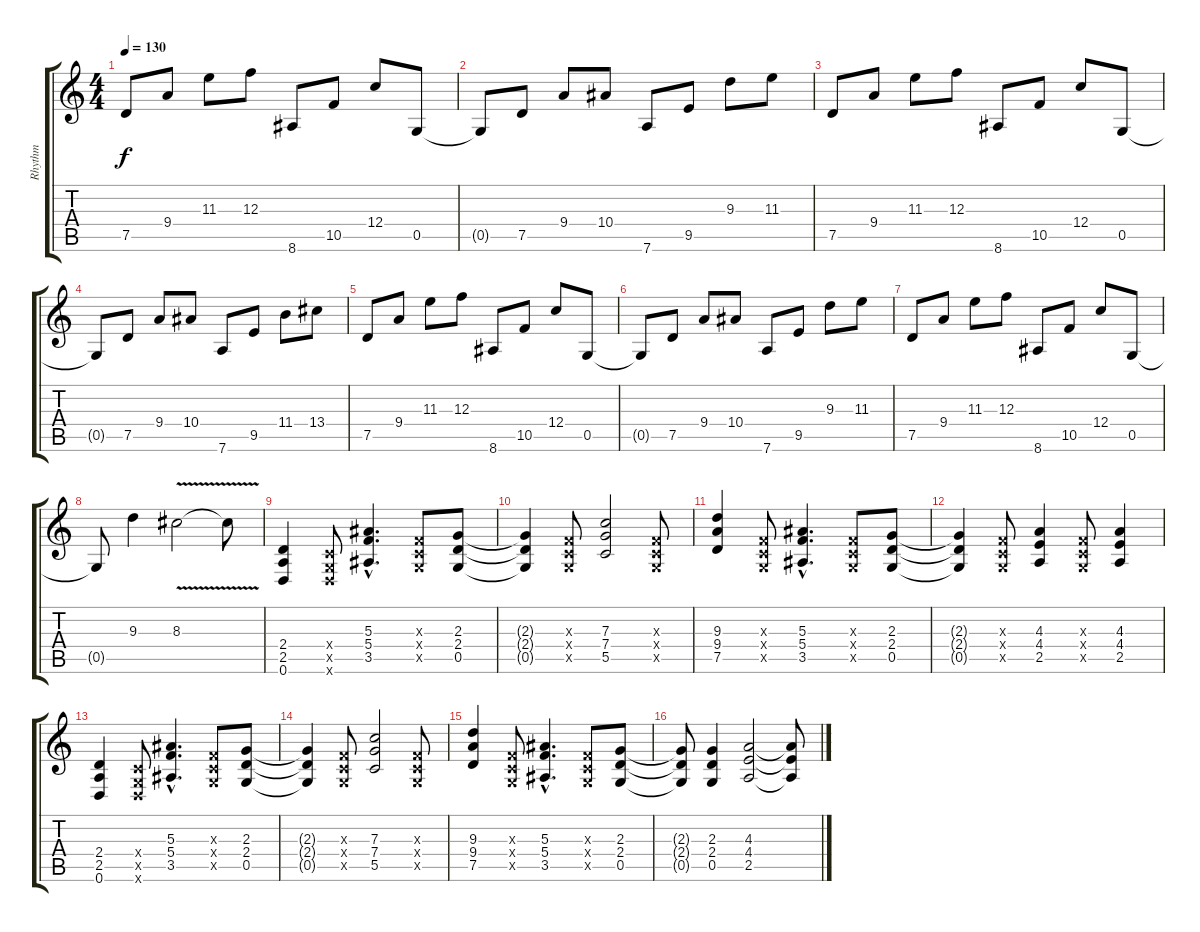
\track ("Rhythm" "Rhythm") {instrument distortionguitar}
\staff {score tabs}
\tuning (D4 A3 F3 C3 G2 D2) {hide}
\ts (4 4)
\tempo 130
\clef g2
\ks c
7.5.8{dy f instrument distortionguitar} 9.4.8 11.3.8 12.3.8 8.6.8 10.5.8 12.4.8 0.5.8 |
0.5{t}.8 7.5.8 9.4.8 10.4.8 7.6.8 9.5.8 9.3.8 11.3.8 |
7.5.8 9.4.8 11.3.8 12.3.8 8.6.8 10.5.8 12.4.8 0.5.8 |
0.5{t}.8 7.5.8 9.4.8 10.4.8 7.6.8 9.5.8 11.4.8 13.4.8 |
7.5.8 9.4.8 11.3.8 12.3.8 8.6.8 10.5.8 12.4.8 0.5.8 |
0.5{t}.8 7.5.8 9.4.8 10.4.8 7.6.8 9.5.8 9.3.8 11.3.8 |
7.5.8 9.4.8 11.3.8 12.3.8 8.6.8 10.5.8 12.4.8 0.5.8 |
0.5{t}.8 9.3.4 8.3{v}.2 8.3{t}.8 |
(2.4 2.5 0.6).4 (0.4{x} 0.5{x} 0.6{x}).8 (5.3{hac} 5.4{hac} 3.5{hac}).4{d} (0.3{x} 0.4{x} 0.5{x}).8 (2.3 2.4 0.5).8 |
(2.3{t} 2.4{t} 0.5{t}).4 (0.3{x} 0.4{x} 0.5{x}).8 (7.3 7.4 5.5).2 (0.3{x} 0.4{x} 0.5{x}).8 |
(9.3 9.4 7.5).4 (0.3{x} 0.4{x} 0.5{x}).8 (5.3{hac} 5.4{hac} 3.5{hac}).4{d} (0.3{x} 0.4{x} 0.5{x}).8 (2.3 2.4 0.5).8 |
(2.3{t} 2.4{t} 0.5{t}).4 (0.3{x} 0.4{x} 0.5{x}).8 (4.3 4.4 2.5).4 (0.3{x} 0.4{x} 0.5{x}).8 (4.3 4.4 2.5).4 |
(2.4 2.5 0.6).4 (0.4{x} 0.5{x} 0.6{x}).8 (5.3{hac} 5.4{hac} 3.5{hac}).4{d} (0.3{x} 0.4{x} 0.5{x}).8 (2.3 2.4 0.5).8 |
(2.3{t} 2.4{t} 0.5{t}).4 (0.3{x} 0.4{x} 0.5{x}).8 (7.3 7.4 5.5).2 (0.3{x} 0.4{x} 0.5{x}).8 |
(9.3 9.4 7.5).4 (0.3{x} 0.4{x} 0.5{x}).8 (5.3{hac} 5.4{hac} 3.5{hac}).4{d} (0.3{x} 0.4{x} 0.5{x}).8 (2.3 2.4 0.5).8 |
(2.3{t} 2.4{t} 0.5{t}).8 (2.3 2.4 0.5).4 (4.3 4.4 2.5).2 (4.3{t} 4.4{t} 2.5{t}).8
